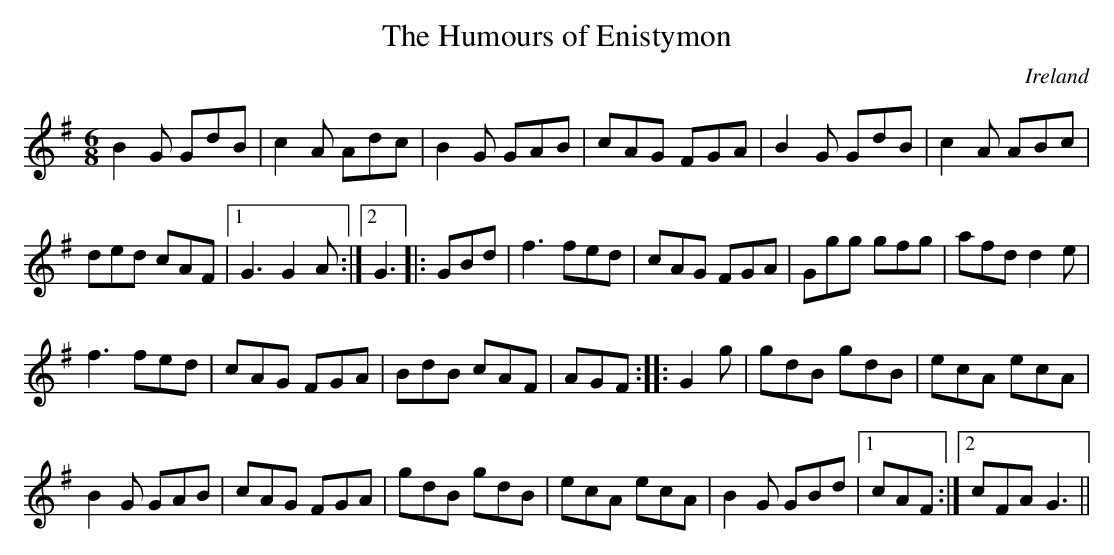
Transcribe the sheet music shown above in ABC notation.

X:1
T:Humours of Enistymon, The
O:Ireland
M:6/8
K:G
B2G GdB|c2A Adc|B2G GAB|cAG FGA|\
B2G GdB|c2A ABc|
ded cAF|1 G3 G2A :|2 G3|:\
GBd|\
f3 fed|cAG FGA|Ggg gfg|afd d2e|
f3 fed|cAG FGA|BdB cAF|AGF ::\
G2g|\
gdB gdB|ecA ecA|
B2G GAB|cAG FGA|\
gdB gdB|ecA ecA|B2G GBd|1 cAF :|2 cFA G3||
